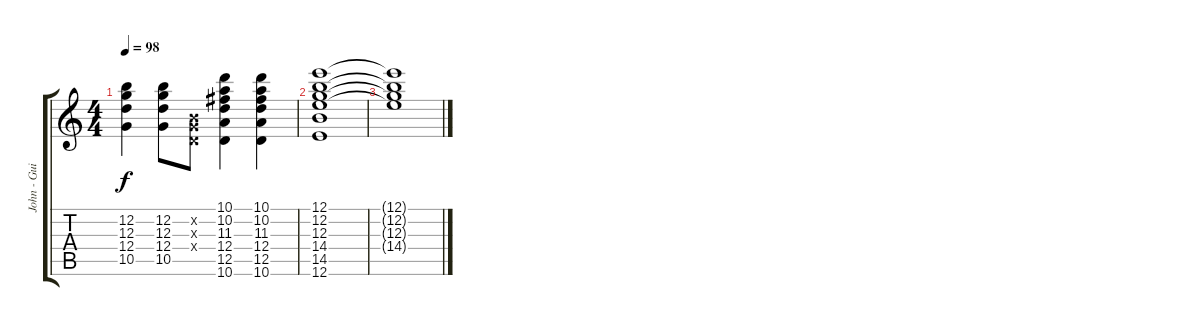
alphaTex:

\track ("John - Guitar 1" "John - Gui") {instrument electricguitarclean}
\staff {score tabs}
\tuning (E4 B3 G3 D3 A2 E2) {hide}
\ts (4 4)
\tempo 98
\clef g2
\ks c
(12.2 12.3 12.4 10.5).4{dy f} (12.2 12.3 12.4 10.5).8 (0.2{x} 0.3{x} 0.4{x}).8 (10.1 10.2 11.3 12.4 12.5 10.6).4 (10.1 10.2 11.3 12.4 12.5 10.6).4 |
(12.1 12.2 12.3 14.4 14.5 12.6).1 |
(12.1{t} 12.2{t} 12.3{t} 14.4{t}).1
